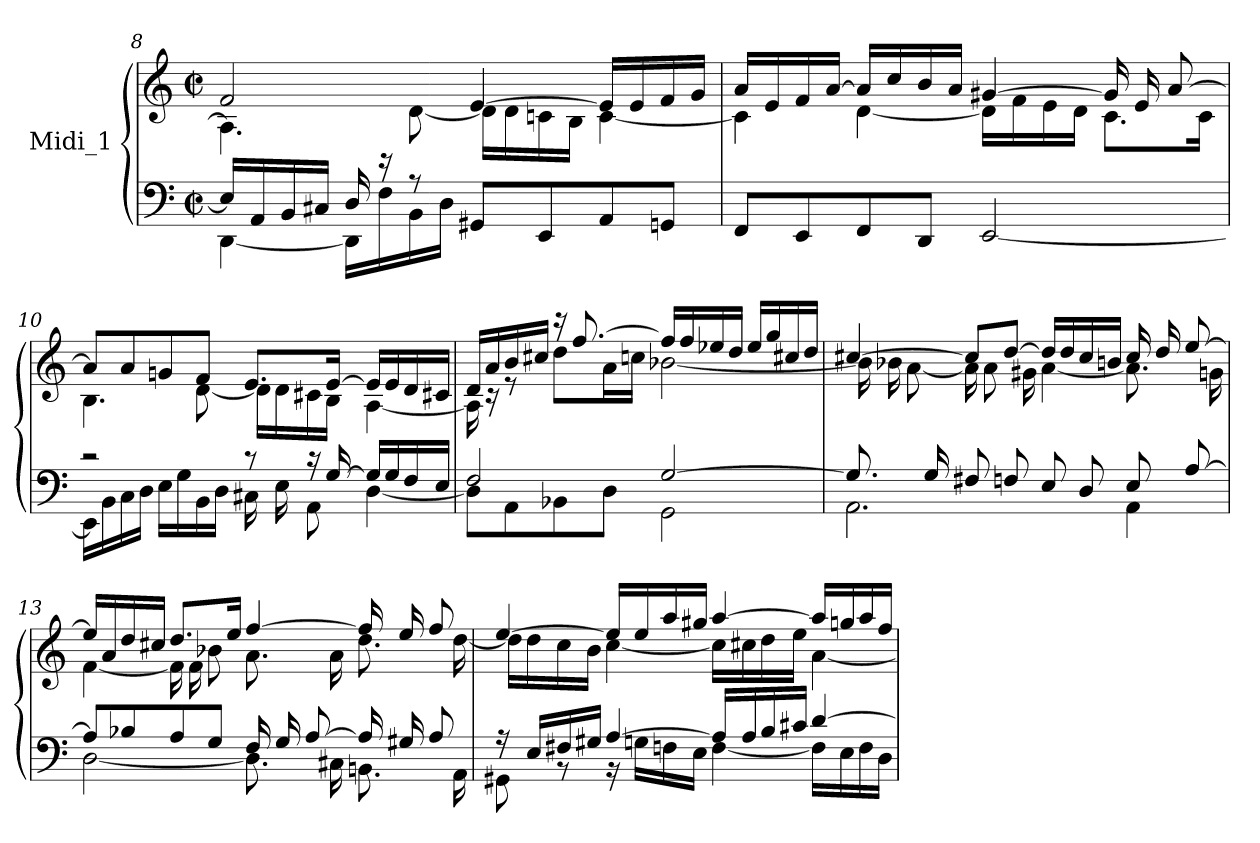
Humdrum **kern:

**kern	**kern
*part1	*part1
*staff2	*staff1
*I"Midi_1	*
*clefF4	*clefG2
*k[]	*k[]
*C:	*C:
*M2/2	*M2/2
*met(c|)	*met(c|)
=8	=8
*^	*^
16ELL]	[4DD\	2f/	4.A\]
16AA	.	.	.
16BB	.	.	.
16C#XJJ	.	.	.
16D/	16DD\LL]	.	.
16r	16F\	.	.
8r	16BB\	.	[8d\
.	16D\JJ	.	.
8GG#X/L	4ryy	[4e/	16d\LL]
.	.	.	16d\
8EE/	.	.	16cn\
.	.	.	16B\JJ
8AA/	4ryy	16eLL]	[4c\
.	.	16e	.
8GGn/J	.	16f	.
.	.	16gJJ	.
=9	=9	=9	=9
8FFL	2ryy	16a/LL	4cn\]
.	.	16e/	.
8EE	.	16f/	.
.	.	[16a/JJ	.
8FF	.	16a/LL]	[4d\
.	.	16cc/	.
8DDJ	.	16b/	.
.	.	16a/JJ	.
2ryy	[2EE/	[4g#X/	16d\LL]
.	.	.	16f\
.	.	.	16e\
.	.	.	16d\JJ
.	.	16g#LL]	8.cL
.	.	16e	.
.	.	[8aJ	.
.	.	.	16cJ
!!LO:LB:g=z	!!
=10	=10	=10	=10
2r	16EE\LL]	8aL]	4.B\
.	16BB\	.	.
.	16C\	8a	.
.	16D\JJ	.	.
.	16E\LL	8gn	.
.	16G\	.	.
.	16BB\	8fJ	[8d\
.	16D\JJ	.	.
8r	16C#X\LL	8.eL	16d\LL]
.	16E\	.	16d\
16r	8AA\J	.	16c#X\
[16G/	.	[16eJ	16B\JJ
16G/LL]	[4D\	16eLL]	[4A\
16G/	.	16e	.
16F/	.	16d	.
16E/JJ	.	16c#XJJ	.
=11	=11	=11	=11
2F/	8DL]	16dLL	16A\]
.	.	16a	16r
.	8AA	16b	8r
.	.	16cc#XJJ	.
.	8BB-X	16r	8dd\L
.	.	[8.ff/	.
.	8DJ	.	16a\L
.	.	.	16ccn\JJ
[2G/	2GG\	16ffLL]	[2b-X\
.	.	16ff	.
.	.	16ee-X	.
.	.	16ddJJ	.
.	.	16ee-/LL	.
.	.	16gg/	.
.	.	16cc#X/	.
.	.	16dd/JJ	.
=12	=12	=12	=12
8.G/L]	2.AA\	[4cc#X/	16b-LL]
.	.	.	16b-
.	.	.	[8aJ
16G/L	.	.	.
8F#X/	.	8cc#/L]	16a\LL]
.	.	.	8a\
8Fn/J	.	[8dd/J	.
.	.	.	16g#X\J
8EL	.	16ddLL]	[4a\
.	.	16dd	.
8D	.	16cc#	.
.	.	16bnJJ	.
8E	4AA\	16cc#LL	8.a\L]
.	.	16dd	.
[8AJ	.	[8eeJ	.
.	.	.	16gn\J
!!LO:LB:g=z	!!
=13	=13	=13	=13
8A/L]	[2D\	16ee/LL]	[4f\
.	.	16a/	.
8B-X/	.	16dd/	.
.	.	16cc#X/JJ	.
8A/	.	8.ddL	16f\LL]
.	.	.	16f\
8G/J	.	.	8b-X\J
.	.	16eeJ	.
16F/LL	8.DL]	[4ff/	8.a\L
16G/	.	.	.
[8A/J	.	.	.
.	16C#XL	.	16a\J
16ALL]	8.BBn	16ffLL]	8.ddL
16G#X	.	16ee	.
8AJ	.	8ffJ	.
.	16AAJ	.	[16ddJ
=14	=14	=14	=14
16r	8GG#X\	[4ee	16dd\LL]
16ELL	.	.	16dd\
16F#X	8r	.	16cc\
16G#XJJ	.	.	16b\JJ
[4A/	16r	16eeLL]	[4cc\
.	16G\LL	16ee	.
.	16F\	16aa	.
.	16E\JJ	16gg#XJJ	.
16A/LL]	[4F\	[4aa/	16cc\LL]
16A/	.	.	16cc#X\
16B/	.	.	16dd\
16c#X/JJ	.	.	16ee\JJ
[4d/	16F\LL]	16aaLL]	[4a\
.	16E\	16ggn	.
.	16F\	16aa	.
.	16D\JJ	16ffJJ	.
*v	*v	*	*
*	*v	*v
=	=
*-	*-
